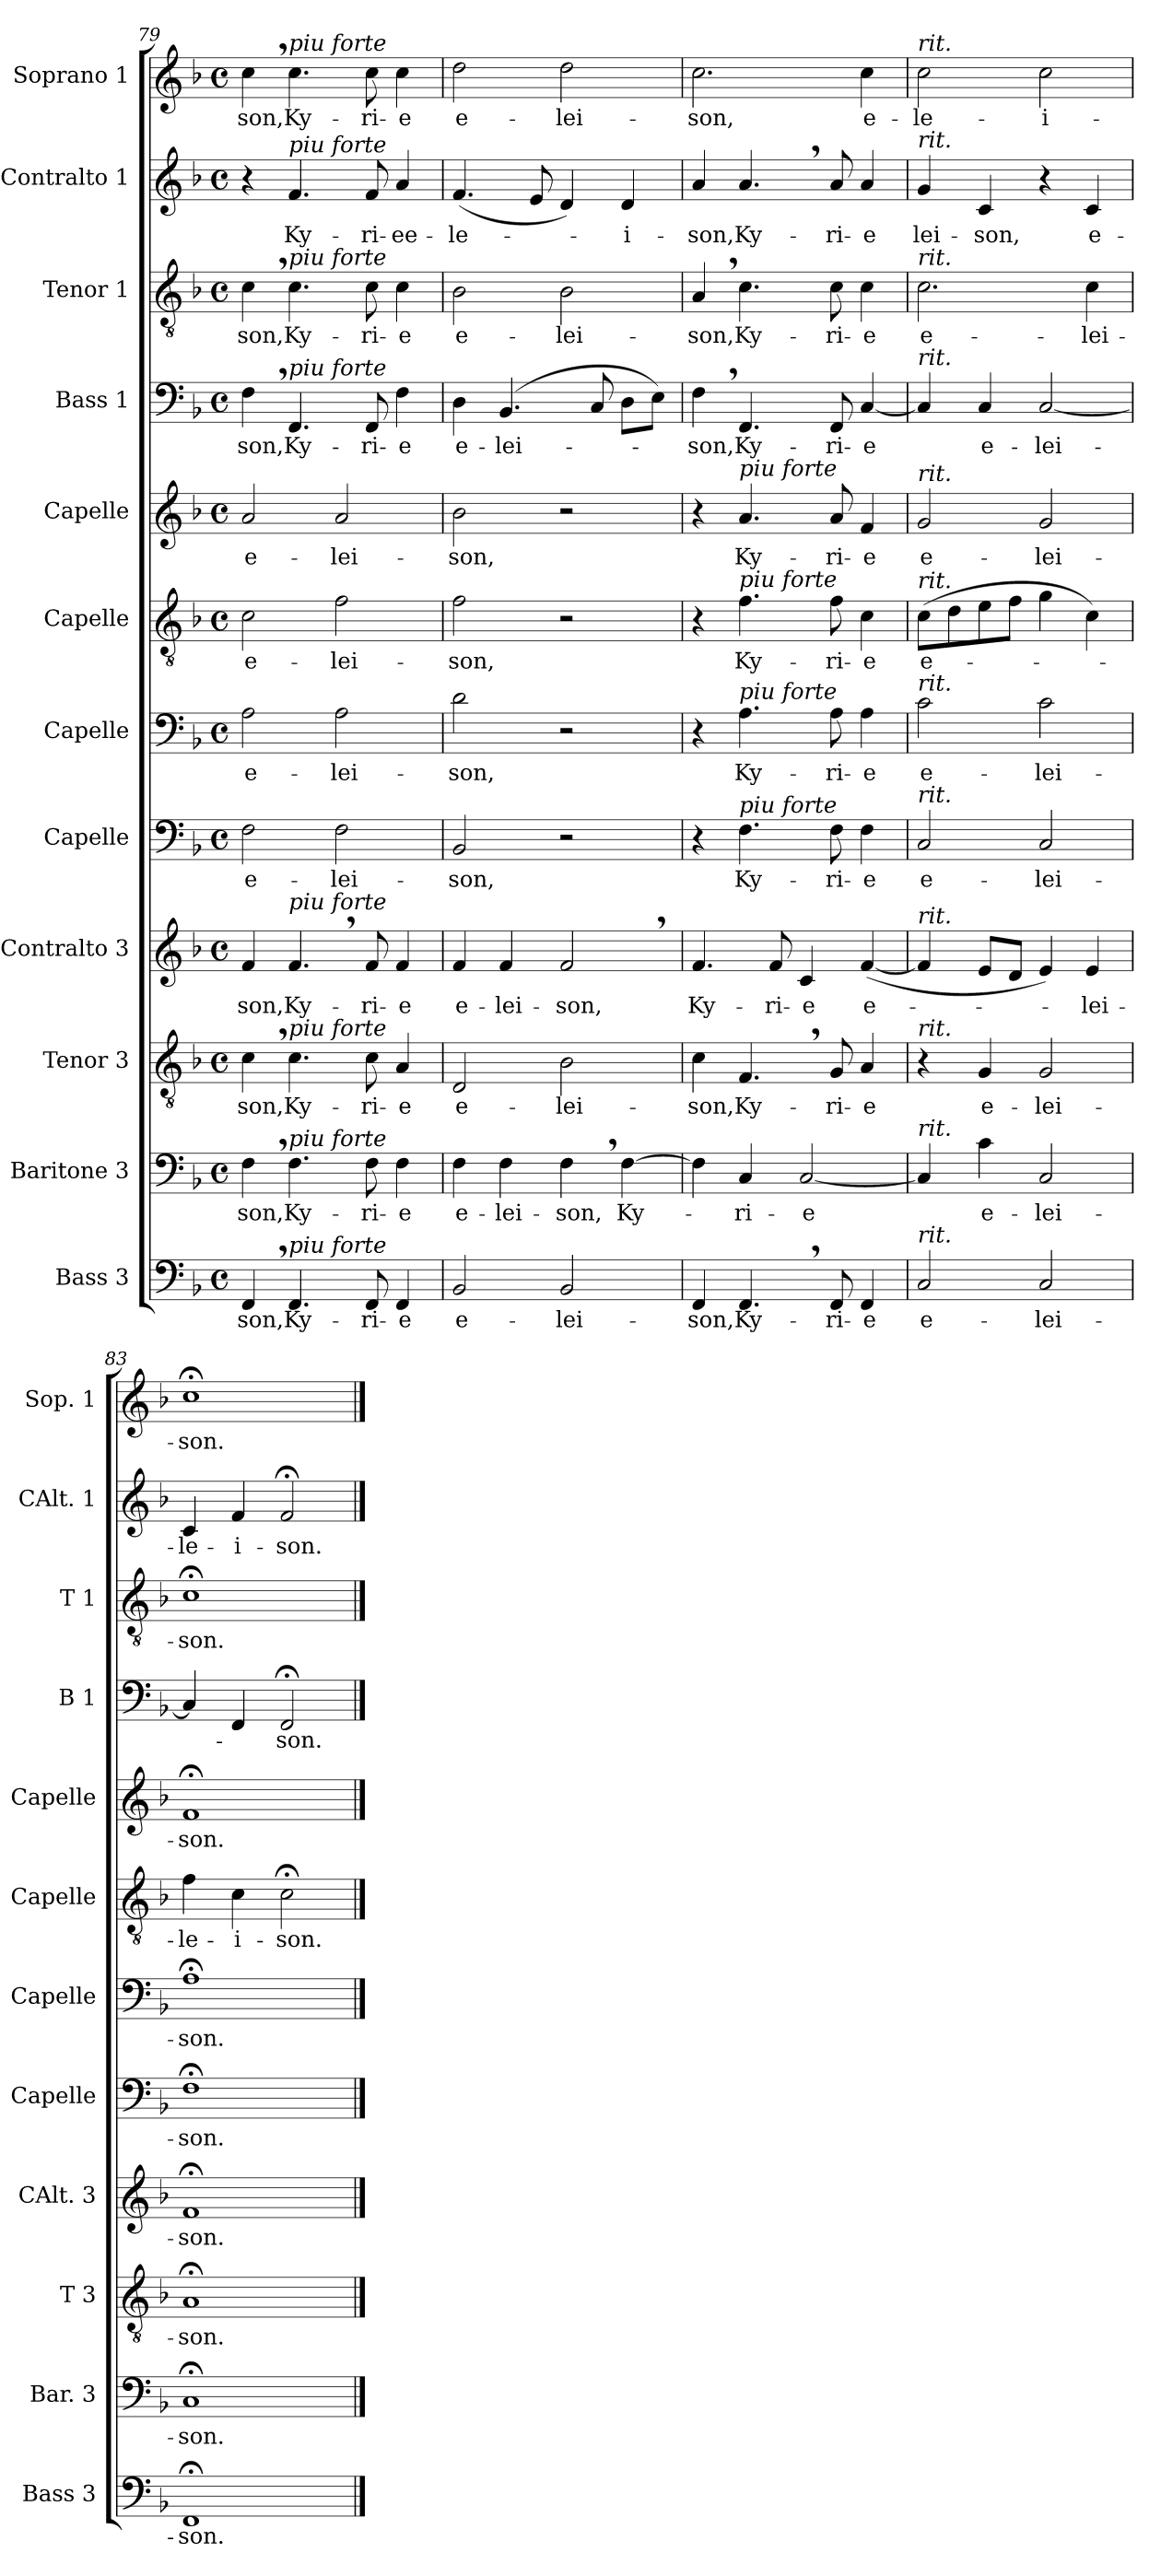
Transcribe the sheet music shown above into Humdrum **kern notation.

**kern	**text	**kern	**text	**kern	**text	**kern	**text	**kern	**text	**kern	**text	**kern	**text	**kern	**text	**kern	**text	**kern	**text	**kern	**text	**kern	**text
*part12	*part12	*part11	*part11	*part10	*part10	*part9	*part9	*part8	*part8	*part7	*part7	*part6	*part6	*part5	*part5	*part4	*part4	*part3	*part3	*part2	*part2	*part1	*part1
*staff12	*staff12	*staff11	*staff11	*staff10	*staff10	*staff9	*staff9	*staff8	*staff8	*staff7	*staff7	*staff6	*staff6	*staff5	*staff5	*staff4	*staff4	*staff3	*staff3	*staff2	*staff2	*staff1	*staff1
*I"Bass 3	*	*I"Baritone 3	*	*I"Tenor 3	*	*I"Contralto 3	*	*I"Capelle	*	*I"Capelle	*	*I"Capelle	*	*I"Capelle	*	*I"Bass 1	*	*I"Tenor 1	*	*I"Contralto 1	*	*I"Soprano 1	*
*I'Bass 3	*	*I'Bar. 3	*	*I'T 3	*	*I'CAlt. 3	*	*I'Capelle	*	*I'Capelle	*	*I'Capelle	*	*I'Capelle	*	*I'B 1	*	*I'T 1	*	*I'CAlt. 1	*	*I'Sop. 1	*
*clefF4	*	*clefF4	*	*clefGv2	*	*clefG2	*	*clefF4	*	*clefF4	*	*clefGv2	*	*clefG2	*	*clefF4	*	*clefGv2	*	*clefG2	*	*clefG2	*
*k[b-]	*	*k[b-]	*	*k[b-]	*	*k[b-]	*	*k[b-]	*	*k[b-]	*	*k[b-]	*	*k[b-]	*	*k[b-]	*	*k[b-]	*	*k[b-]	*	*k[b-]	*
*F:	*	*F:	*	*F:	*	*F:	*	*F:	*	*F:	*	*F:	*	*F:	*	*F:	*	*F:	*	*F:	*	*F:	*
*M4/4	*	*M4/4	*	*M4/4	*	*M4/4	*	*M4/4	*	*M4/4	*	*M4/4	*	*M4/4	*	*M4/4	*	*M4/4	*	*M4/4	*	*M4/4	*
*met(c)	*	*met(c)	*	*met(c)	*	*met(c)	*	*met(c)	*	*met(c)	*	*met(c)	*	*met(c)	*	*met(c)	*	*met(c)	*	*met(c)	*	*met(c)	*
=79	=79	=79	=79	=79	=79	=79	=79	=79	=79	=79	=79	=79	=79	=79	=79	=79	=79	=79	=79	=79	=79	=79	=79
4FF,>/	-son,	4F,>\	-son,	4c,>\	-son,	4f/	-son,	2F\	e-	2A\	e-	2c\	e-	2a/	e-	4F,>\	-son,	4c,>\	-son,	4r	.	4cc,>\	-son,
!	!	!	!	!	!	!	!	!	!	!	!	!	!	!	!	!	!	!	!	!	!	!LO:TX:a:i:t=piu forte	!
!	!	!	!	!	!	!	!	!	!	!	!	!	!	!	!	!	!	!	!	!LO:TX:a:i:t=piu forte	!	!	!
!	!	!	!	!	!	!	!	!	!	!	!	!	!	!	!	!	!	!LO:TX:a:i:t=piu forte	!	!	!	!	!
!	!	!	!	!	!	!	!	!	!	!	!	!	!	!	!	!LO:TX:a:i:t=piu forte	!	!	!	!	!	!	!
!	!	!	!	!	!	!LO:TX:a:i:t=piu forte	!	!	!	!	!	!	!	!	!	!	!	!	!	!	!	!	!
!	!	!	!	!LO:TX:a:i:t=piu forte	!	!	!	!	!	!	!	!	!	!	!	!	!	!	!	!	!	!	!
!	!	!LO:TX:a:i:t=piu forte	!	!	!	!	!	!	!	!	!	!	!	!	!	!	!	!	!	!	!	!	!
!LO:TX:a:i:t=piu forte	!	!	!	!	!	!	!	!	!	!	!	!	!	!	!	!	!	!	!	!	!	!	!
4.FF/	Ky-	4.F\	Ky-	4.c\	Ky-	4.f,>/	Ky-	.	.	.	.	.	.	.	.	4.FF/	Ky-	4.c\	Ky-	4.f/	Ky-	4.cc\	Ky-
.	.	.	.	.	.	.	.	2F\	-lei-	2A\	-lei-	2f\	-lei-	2a/	-lei-	.	.	.	.	.	.	.	.
8FF/	-ri-	8F\	-ri-	8c\	-ri-	8f/	-ri-	.	.	.	.	.	.	.	.	8FF/	-ri-	8c\	-ri-	8f/	-ri-	8cc\	-ri-
4FF/	-e	4F\	-e	4A/	-e	4f/	-e	.	.	.	.	.	.	.	.	4F\	-e	4c\	-e	4a/	-ee-	4cc\	-e
=80	=80	=80	=80	=80	=80	=80	=80	=80	=80	=80	=80	=80	=80	=80	=80	=80	=80	=80	=80	=80	=80	=80	=80
2BB-/	e-	4F\	e-	2D/	e-	4f/	e-	2BB-/	-son,	2d\	-son,	2f\	-son,	2b-\	-son,	4D\	e-	2B-\	e-	(4.f/	-le-	2dd\	e-
.	.	4F\	-lei-	.	.	4f/	-lei-	.	.	.	.	.	.	.	.	(4.BB-/	-lei-	.	.	.	.	.	.
.	.	.	.	.	.	.	.	.	.	.	.	.	.	.	.	.	.	.	.	8e/	.	.	.
2BB-/	-lei-	4F,>\	-son,	2B-\	-lei-	2f,>/	-son,	2r	.	2r	.	2r	.	2r	.	.	.	2B-\	-lei-	4d/)	.	2dd\	-lei-
.	.	.	.	.	.	.	.	.	.	.	.	.	.	.	.	8C/	.	.	.	.	.	.	.
.	.	[4F\	Ky-	.	.	.	.	.	.	.	.	.	.	.	.	8D\L	.	.	.	4d/	-i-	.	.
.	.	.	.	.	.	.	.	.	.	.	.	.	.	.	.	8E\J)	.	.	.	.	.	.	.
=81	=81	=81	=81	=81	=81	=81	=81	=81	=81	=81	=81	=81	=81	=81	=81	=81	=81	=81	=81	=81	=81	=81	=81
4FF/	-son,	4F\]	.	4c\	-son,	4.f/	Ky-	4r	.	4r	.	4r	.	4r	.	4F,>\	-son,	4A,>/	-son,	4a/	-son,	2.cc\	-son,
!	!	!	!	!	!	!	!	!	!	!	!	!	!	!LO:TX:a:i:t=piu forte	!	!	!	!	!	!	!	!	!
!	!	!	!	!	!	!	!	!	!	!	!	!LO:TX:a:i:t=piu forte	!	!	!	!	!	!	!	!	!	!	!
!	!	!	!	!	!	!	!	!	!	!LO:TX:a:i:t=piu forte	!	!	!	!	!	!	!	!	!	!	!	!	!
!	!	!	!	!	!	!	!	!LO:TX:a:i:t=piu forte	!	!	!	!	!	!	!	!	!	!	!	!	!	!	!
4.FF,>/	Ky-	4C/	-ri-	4.F,>/	Ky-	.	.	4.F\	Ky-	4.A\	Ky-	4.f\	Ky-	4.a/	Ky-	4.FF/	Ky-	4.c\	Ky-	4.a,>/	Ky-	.	.
.	.	.	.	.	.	8f/	-ri-	.	.	.	.	.	.	.	.	.	.	.	.	.	.	.	.
.	.	[2C/	-e	.	.	4c/	-e	.	.	.	.	.	.	.	.	.	.	.	.	.	.	.	.
8FF/	-ri-	.	.	8G/	-ri-	.	.	8F\	-ri-	8A\	-ri-	8f\	-ri-	8a/	-ri-	8FF/	-ri-	8c\	-ri-	8a/	-ri-	.	.
4FF/	-e	.	.	4A/	-e	([4f/	e-	4F\	-e	4A\	-e	4c\	-e	4f/	-e	[4C/	-e	4c\	-e	4a/	-e	4cc\	e-
=82	=82	=82	=82	=82	=82	=82	=82	=82	=82	=82	=82	=82	=82	=82	=82	=82	=82	=82	=82	=82	=82	=82	=82
!	!	!	!	!	!	!	!	!	!	!	!	!	!	!	!	!	!	!	!	!	!	!LO:TX:a:i:t=rit.	!
!	!	!	!	!	!	!	!	!	!	!	!	!	!	!	!	!	!	!	!	!LO:TX:a:i:t=rit.	!	!	!
!	!	!	!	!	!	!	!	!	!	!	!	!	!	!	!	!	!	!LO:TX:a:i:t=rit.	!	!	!	!	!
!	!	!	!	!	!	!	!	!	!	!	!	!	!	!	!	!LO:TX:a:i:t=rit.	!	!	!	!	!	!	!
!	!	!	!	!	!	!	!	!	!	!	!	!	!	!LO:TX:a:i:t=rit.	!	!	!	!	!	!	!	!	!
!	!	!	!	!	!	!	!	!	!	!	!	!LO:TX:a:i:t=rit.	!	!	!	!	!	!	!	!	!	!	!
!	!	!	!	!	!	!	!	!	!	!LO:TX:a:i:t=rit.	!	!	!	!	!	!	!	!	!	!	!	!	!
!	!	!	!	!	!	!	!	!LO:TX:a:i:t=rit.	!	!	!	!	!	!	!	!	!	!	!	!	!	!	!
!	!	!	!	!	!	!LO:TX:a:i:t=rit.	!	!	!	!	!	!	!	!	!	!	!	!	!	!	!	!	!
!	!	!	!	!LO:TX:a:i:t=rit.	!	!	!	!	!	!	!	!	!	!	!	!	!	!	!	!	!	!	!
!	!	!LO:TX:a:i:t=rit.	!	!	!	!	!	!	!	!	!	!	!	!	!	!	!	!	!	!	!	!	!
!LO:TX:a:i:t=rit.	!	!	!	!	!	!	!	!	!	!	!	!	!	!	!	!	!	!	!	!	!	!	!
2C/	e-	4C/]	.	4r	.	4f/]	.	2C/	e-	2c\	e-	(8c\L	e-	2g/	e-	4C/]	.	2.c\	e-	4g/	lei-	2cc\	-le-
.	.	.	.	.	.	.	.	.	.	.	.	8d\	.	.	.	.	.	.	.	.	.	.	.
.	.	4c\	e-	4G/	e-	8e/L	.	.	.	.	.	8e\	.	.	.	4C/	e-	.	.	4c/	-son,	.	.
.	.	.	.	.	.	8d/J	.	.	.	.	.	8f\J	.	.	.	.	.	.	.	.	.	.	.
2C/	-lei-	2C/	-lei-	2G/	-lei-	4e/)	.	2C/	-lei-	2c\	-lei-	4g\	.	2g/	-lei-	[2C/	-lei-	.	.	4r	.	2cc\	-i-
.	.	.	.	.	.	4e/	-lei-	.	.	.	.	4c\)	.	.	.	.	.	4c\	-lei-	4c/	e-	.	.
=83	=83	=83	=83	=83	=83	=83	=83	=83	=83	=83	=83	=83	=83	=83	=83	=83	=83	=83	=83	=83	=83	=83	=83
1FF;<	-son.	1C;<	-son.	1A;<	-son.	1f;<	-son.	1F;<	-son.	1A;<	-son.	4f\	-le-	1f;<	-son.	4C/]	.	1c;<	-son.	4c/	-le-	1cc;<	-son.
.	.	.	.	.	.	.	.	.	.	.	.	4c\	-i-	.	.	4FF/	.	.	.	4f/	-i-	.	.
.	.	.	.	.	.	.	.	.	.	.	.	2c;<\	-son.	.	.	2FF;</	-son.	.	.	2f;</	-son.	.	.
==	==	==	==	==	==	==	==	==	==	==	==	==	==	==	==	==	==	==	==	==	==	==	==
*-	*-	*-	*-	*-	*-	*-	*-	*-	*-	*-	*-	*-	*-	*-	*-	*-	*-	*-	*-	*-	*-	*-	*-
